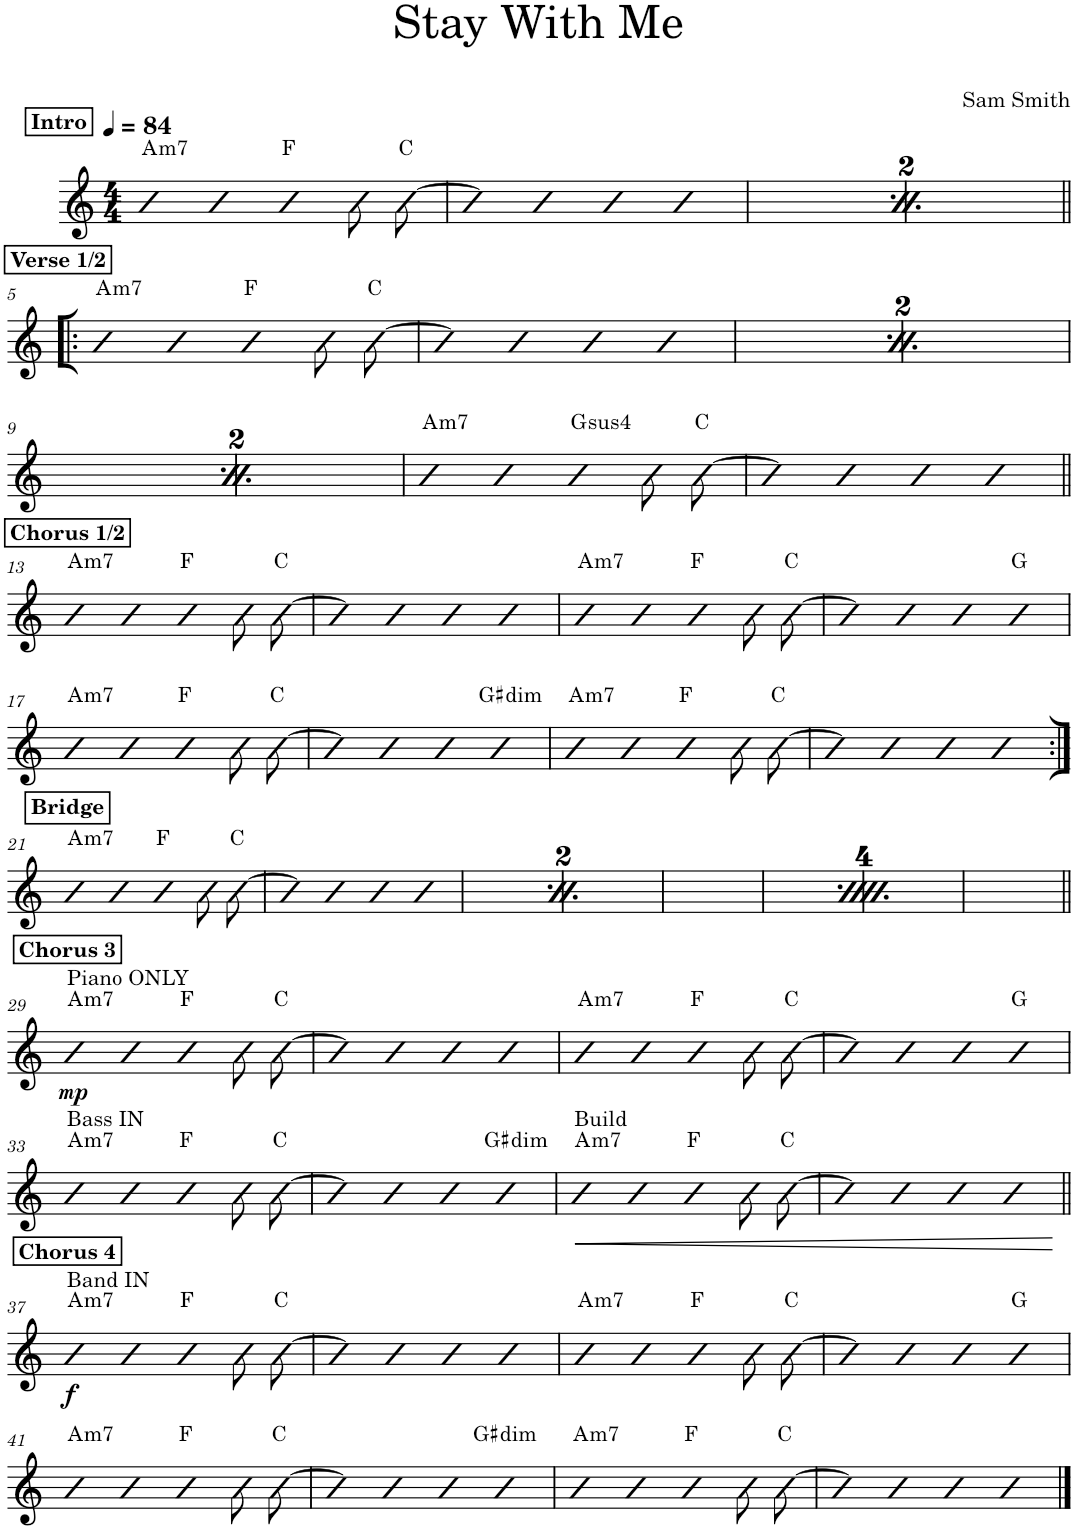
**kern	**dynam	**harte
*part1	*part1	*part1
*staff1	*staff1	*
*I"Piano	*	*
*I'Pno.	*	*
*clefG2	*	*
*k[]	*	*
*M4/4	*	*
*MM84	*	*
!!LO:REH:place=s1:a:B:cj:t=Intro
=1	=1	=1
!	!	!LO:H:kt=m7
4b	.	A:min7
4b	.	.
4b	.	F:maj
8b\	.	.
[8b\	.	C:maj
=2	=2	=2
4b]	.	.
4b	.	.
4b	.	.
4b	.	.
=3	=3	=3
!!LO:REH:place=s1:a:B:cj:t=Intro
*MM84	*	*
!	!	!LO:H:kt=m7
4b	.	A:min7
4b	.	.
4b	.	F:maj
8b\	.	.
[8b\	.	C:maj
=4	=4	=4
4b]	.	.
4b	.	.
4b	.	.
4b	.	.
!!LO:LB:g=z
!!LO:REH:place=s1:a:B:cj:t=Verse 1/2
=5!|:	=5!|:	=5!|:
!	!	!LO:H:kt=m7
4b	.	A:min7
4b	.	.
4b	.	F:maj
8b\	.	.
[8b\	.	C:maj
=6	=6	=6
4b]	.	.
4b	.	.
4b	.	.
4b	.	.
!!LO:REH:place=s1:a:B:cj:t=Verse 1/2
=7	=7	=7
!	!	!LO:H:kt=m7
4b	.	A:min7
4b	.	.
4b	.	F:maj
8b\	.	.
[8b\	.	C:maj
=8	=8	=8
4b]	.	.
4b	.	.
4b	.	.
4b	.	.
!!LO:LB:g=z
!!LO:REH:place=s1:a:B:cj:t=Verse 1/2
=9	=9	=9
!	!	!LO:H:kt=m7
4b	.	A:min7
4b	.	.
4b	.	F:maj
8b\	.	.
[8b\	.	C:maj
=10	=10	=10
4b]	.	.
4b	.	.
4b	.	.
4b	.	.
=11	=11	=11
!	!	!LO:H:kt=m7
4b	.	A:min7
4b	.	.
!	!	!LO:H:kt=4
4b	.	G:sus4
8b\	.	.
[8b\	.	C:maj
=12	=12	=12
4b]	.	.
4b	.	.
4b	.	.
4b	.	.
!!LO:LB:g=z
!!LO:REH:place=s1:a:B:cj:t=Chorus 1/2
=13||	=13||	=13||
!	!	!LO:H:kt=m7
4b	.	A:min7
4b	.	.
4b	.	F:maj
8b\	.	.
[8b\	.	C:maj
=14	=14	=14
4b]	.	.
4b	.	.
4b	.	.
4b	.	.
=15	=15	=15
!	!	!LO:H:kt=m7
4b	.	A:min7
4b	.	.
4b	.	F:maj
8b\	.	.
[8b\	.	C:maj
=16	=16	=16
4b]	.	.
4b	.	.
4b	.	.
4b	.	G:maj
!!LO:LB:g=z
=17	=17	=17
!	!	!LO:H:kt=m7
4b	.	A:min7
4b	.	.
4b	.	F:maj
8b\	.	.
[8b\	.	C:maj
=18	=18	=18
4b]	.	.
4b	.	.
4b	.	.
!	!	!LO:H:kt=dim
4b	.	G#:dim
=19	=19	=19
!	!	!LO:H:kt=m7
4b	.	A:min7
4b	.	.
4b	.	F:maj
8b\	.	.
[8b\	.	C:maj
=20	=20	=20
4b]	.	.
4b	.	.
4b	.	.
4b	.	.
!!LO:LB:g=z
!!LO:REH:place=s1:a:B:cj:t=Bridge
=21:|!	=21:|!	=21:|!
!	!	!LO:H:kt=m7
4b	.	A:min7
4b	.	.
4b	.	F:maj
8b\	.	.
[8b\	.	C:maj
=22	=22	=22
4b]	.	.
4b	.	.
4b	.	.
4b	.	.
!!LO:REH:place=s1:a:B:cj:t=Bridge
=23	=23	=23
!	!	!LO:H:kt=m7
4b	.	A:min7
4b	.	.
4b	.	F:maj
8b\	.	.
[8b\	.	C:maj
=24	=24	=24
4b]	.	.
4b	.	.
4b	.	.
4b	.	.
!!LO:REH:place=s1:a:B:cj:t=Bridge
=25	=25	=25
!	!	!LO:H:kt=m7
4b	.	A:min7
4b	.	.
4b	.	F:maj
8b\	.	.
[8b\	.	C:maj
=26	=26	=26
4b]	.	.
4b	.	.
4b	.	.
4b	.	.
!!LO:REH:place=s1:a:B:cj:t=Bridge
=27	=27	=27
!	!	!LO:H:kt=m7
4b	.	A:min7
4b	.	.
4b	.	F:maj
8b\	.	.
[8b\	.	C:maj
=28	=28	=28
4b]	.	.
4b	.	.
4b	.	.
4b	.	.
!!LO:LB:g=z
!!LO:REH:place=s1:a:B:cj:t=Chorus 3
=29||	=29||	=29||
!LO:TX:a:t=Piano ONLY	!	!
!	!LO:DY:b	!LO:H:kt=m7
4b	mp	A:min7
4b	.	.
4b	.	F:maj
8b\	.	.
[8b\	.	C:maj
=30	=30	=30
4b]	.	.
4b	.	.
4b	.	.
4b	.	.
=31	=31	=31
!	!	!LO:H:kt=m7
4b	.	A:min7
4b	.	.
4b	.	F:maj
8b\	.	.
[8b\	.	C:maj
=32	=32	=32
4b]	.	.
4b	.	.
4b	.	.
4b	.	G:maj
!!LO:LB:g=z
=33	=33	=33
!LO:TX:a:t=Bass IN	!	!LO:H:kt=m7
4b	.	A:min7
4b	.	.
4b	.	F:maj
8b\	.	.
[8b\	.	C:maj
=34	=34	=34
4b]	.	.
4b	.	.
4b	.	.
!	!	!LO:H:kt=dim
4b	.	G#:dim
=35	=35	=35
!LO:TX:a:t=Build	!	!
!	!LO:HP:b	!LO:H:kt=m7
4b	<	A:min7
4b	.	.
4b	.	F:maj
8b\	.	.
[8b\	.	C:maj
=36	=36	=36
4b]	.	.
4b	.	.
4b	.	.
4b	.	.
.	[	.
!!LO:LB:g=z
!!LO:REH:place=s1:a:B:cj:t=Chorus 4
=37||	=37||	=37||
!LO:TX:a:t=Band IN	!	!
!	!LO:DY:b	!LO:H:kt=m7
4b	f	A:min7
4b	.	.
4b	.	F:maj
8b\	.	.
[8b\	.	C:maj
=38	=38	=38
4b]	.	.
4b	.	.
4b	.	.
4b	.	.
=39	=39	=39
!	!	!LO:H:kt=m7
4b	.	A:min7
4b	.	.
4b	.	F:maj
8b\	.	.
[8b\	.	C:maj
=40	=40	=40
4b]	.	.
4b	.	.
4b	.	.
4b	.	G:maj
!!LO:LB:g=z
=41	=41	=41
!	!	!LO:H:kt=m7
4b	.	A:min7
4b	.	.
4b	.	F:maj
8b\	.	.
[8b\	.	C:maj
=42	=42	=42
4b]	.	.
4b	.	.
4b	.	.
!	!	!LO:H:kt=dim
4b	.	G#:dim
=43	=43	=43
!	!	!LO:H:kt=m7
4b	.	A:min7
4b	.	.
4b	.	F:maj
8b\	.	.
[8b\	.	C:maj
=44	=44	=44
4b]	.	.
4b	.	.
4b	.	.
4b	.	.
==	==	==
*-	*-	*-
